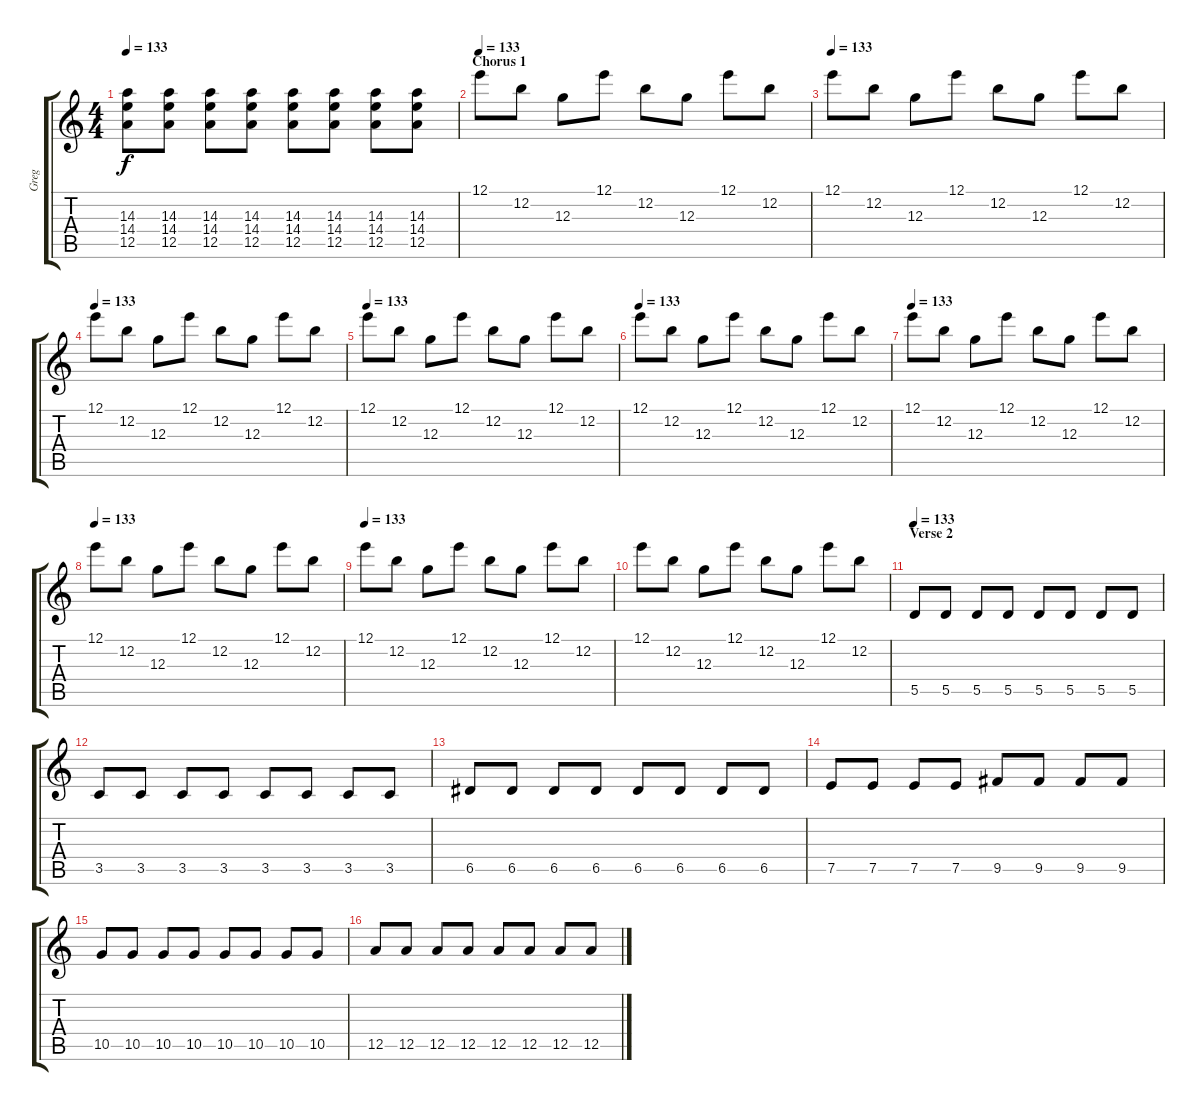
\track ("Greg" "Greg") {instrument distortionguitar}
\staff {score tabs}
\tuning (E4 B3 G3 D3 A2 E2) {hide}
\ts (4 4)
\tempo 133
\clef g2
\ks c
(14.3 14.4 12.5).8{dy f} (14.3 14.4 12.5).8 (14.3 14.4 12.5).8 (14.3 14.4 12.5).8 (14.3 14.4 12.5).8 (14.3 14.4 12.5).8 (14.3 14.4 12.5).8 (14.3 14.4 12.5).8 |
\section ("" "Chorus 1")
\tempo 133
12.1.8{volume 13} 12.2.8 12.3.8 12.1.8 12.2.8 12.3.8 12.1.8 12.2.8 |
\tempo 133
12.1.8 12.2.8 12.3.8 12.1.8 12.2.8 12.3.8 12.1.8 12.2.8 |
\tempo 133
12.1.8 12.2.8 12.3.8 12.1.8 12.2.8 12.3.8 12.1.8 12.2.8 |
\tempo 133
12.1.8 12.2.8 12.3.8 12.1.8 12.2.8 12.3.8 12.1.8 12.2.8 |
\tempo 133
12.1.8 12.2.8 12.3.8 12.1.8 12.2.8 12.3.8 12.1.8 12.2.8 |
\tempo 133
12.1.8 12.2.8 12.3.8 12.1.8 12.2.8 12.3.8 12.1.8 12.2.8 |
\tempo 133
12.1.8 12.2.8 12.3.8 12.1.8 12.2.8 12.3.8 12.1.8 12.2.8 |
\tempo 133
12.1.8 12.2.8 12.3.8 12.1.8 12.2.8 12.3.8 12.1.8 12.2.8 |
12.1.8 12.2.8 12.3.8 12.1.8 12.2.8 12.3.8 12.1.8 12.2.8 |
\section ("" "Verse 2")
\tempo 133
5.5.8{volume 11} 5.5.8 5.5.8 5.5.8 5.5.8 5.5.8 5.5.8 5.5.8 |
3.5.8 3.5.8 3.5.8 3.5.8 3.5.8 3.5.8 3.5.8 3.5.8 |
6.5.8 6.5.8 6.5.8 6.5.8 6.5.8 6.5.8 6.5.8 6.5.8 |
7.5.8 7.5.8 7.5.8 7.5.8 9.5.8 9.5.8 9.5.8 9.5.8 |
10.5.8 10.5.8 10.5.8 10.5.8 10.5.8 10.5.8 10.5.8 10.5.8 |
12.5.8 12.5.8 12.5.8 12.5.8 12.5.8 12.5.8 12.5.8 12.5.8
